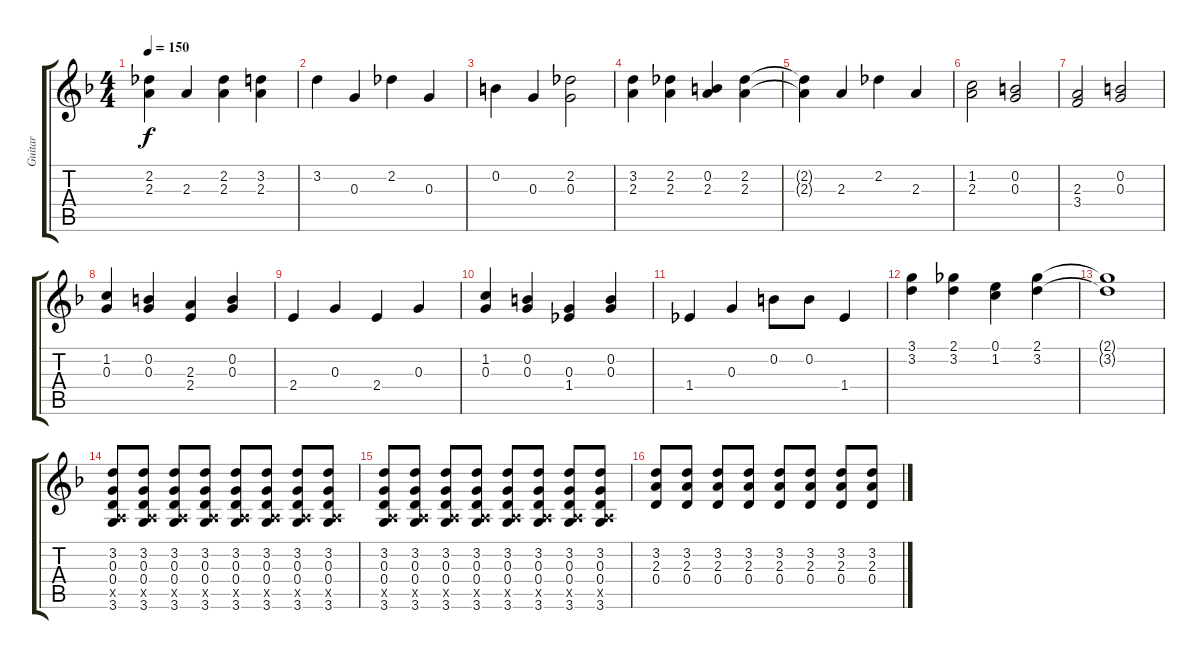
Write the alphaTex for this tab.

\track ("Guitar" "Guitar") {instrument electricguitarmuted}
\staff {score tabs}
\tuning (E4 B3 G3 D3 A2 E2) {hide}
\ts (4 4)
\tempo 150
\clef g2
\ks f
(2.2{t} 2.3{t}).4{dy f} 2.3.4 (2.2 2.3).4 (3.2 2.3).4 |
3.2.4 0.3.4 2.2.4 0.3.4 |
0.2.4 0.3.4 (2.2 0.3).2 |
(3.2 2.3).4 (2.2 2.3).4 (0.2 2.3).4 (2.2 2.3).4 |
(2.2{t} 2.3{t}).4 2.3.4 2.2.4 2.3.4 |
(1.2 2.3).2 (0.2 0.3).2 |
(2.3 3.4).2 (0.2 0.3).2 |
(1.2 0.3).4 (0.2 0.3).4 (2.3 2.4).4 (0.2 0.3).4 |
2.4.4 0.3.4 2.4.4 0.3.4 |
(1.2 0.3).4 (0.2 0.3).4 (0.3 1.4).4 (0.2 0.3).4 |
1.4.4 0.3.4 0.2.8 0.2.8 1.4.4 |
(3.1 3.2).4 (2.1 3.2).4 (0.1 1.2).4 (2.1 3.2).4 |
(2.1{t} 3.2{t}).1 |
(3.2 0.3 0.4 0.5{x} 3.6).8{volume 8 instrument electricguitarmuted} (3.2 0.3 0.4 0.5{x} 3.6).8 (3.2 0.3 0.4 0.5{x} 3.6).8 (3.2 0.3 0.4 0.5{x} 3.6).8 (3.2 0.3 0.4 0.5{x} 3.6).8 (3.2 0.3 0.4 0.5{x} 3.6).8 (3.2 0.3 0.4 0.5{x} 3.6).8 (3.2 0.3 0.4 0.5{x} 3.6).8 |
(3.2 0.3 0.4 0.5{x} 3.6).8 (3.2 0.3 0.4 0.5{x} 3.6).8 (3.2 0.3 0.4 0.5{x} 3.6).8 (3.2 0.3 0.4 0.5{x} 3.6).8 (3.2 0.3 0.4 0.5{x} 3.6).8 (3.2 0.3 0.4 0.5{x} 3.6).8 (3.2 0.3 0.4 0.5{x} 3.6).8 (3.2 0.3 0.4 0.5{x} 3.6).8 |
(3.2 2.3 0.4).8 (3.2 2.3 0.4).8 (3.2 2.3 0.4).8 (3.2 2.3 0.4).8 (3.2 2.3 0.4).8 (3.2 2.3 0.4).8 (3.2 2.3 0.4).8 (3.2 2.3 0.4).8
